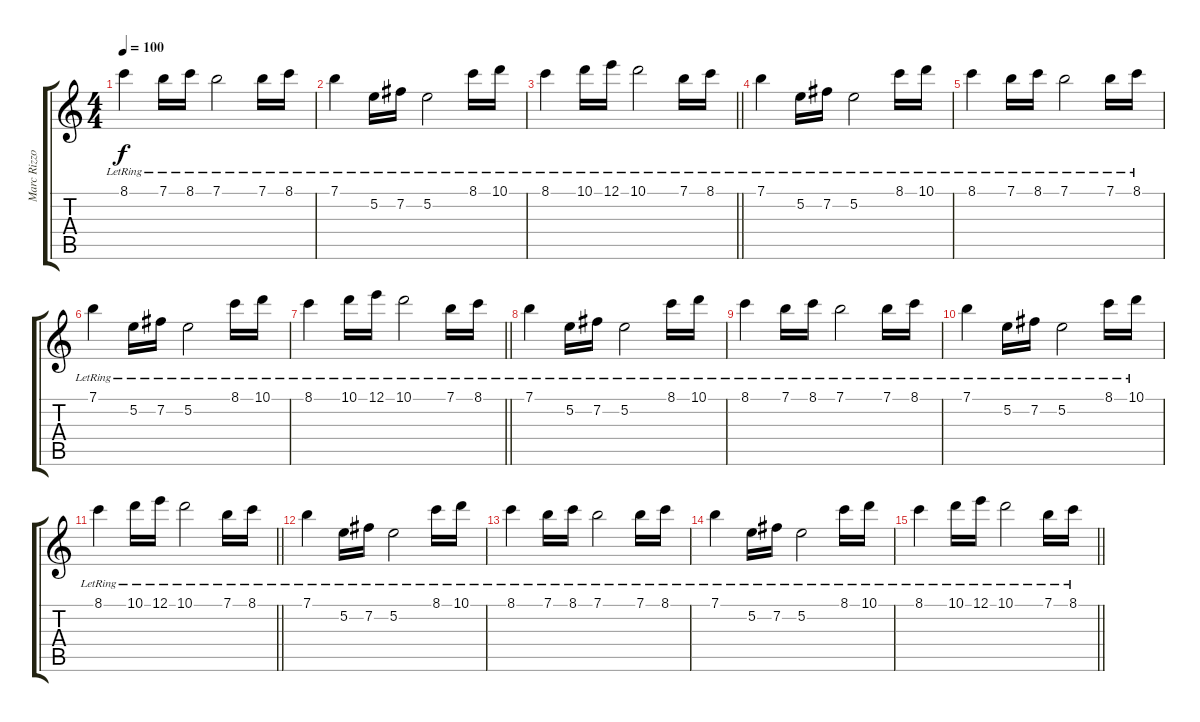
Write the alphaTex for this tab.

\track ("Marc Rizzo" "Marc Rizzo") {instrument distortionguitar}
\staff {score tabs}
\tuning (E4 B3 G3 D3 A2 E2) {hide}
\ts (4 4)
\tempo 100
\clef g2
\ks c
8.1{lr}.4{dy f} 7.1{lr}.16 8.1{lr}.16 7.1{lr}.2 7.1{lr}.16 8.1{lr}.16 |
7.1{lr}.4 5.2{lr}.16 7.2{lr}.16 5.2{lr}.2 8.1{lr}.16 10.1{lr}.16 |
\barLineRight lightlight
8.1{lr}.4 10.1{lr}.16 12.1{lr}.16 10.1{lr}.2 7.1{lr}.16 8.1{lr}.16 |
\section ("" "")
7.1{lr}.4 5.2{lr}.16 7.2{lr}.16 5.2{lr}.2 8.1{lr}.16 10.1{lr}.16 |
8.1{lr}.4 7.1{lr}.16 8.1{lr}.16 7.1{lr}.2 7.1{lr}.16 8.1{lr}.16 |
7.1{lr}.4 5.2{lr}.16 7.2{lr}.16 5.2{lr}.2 8.1{lr}.16 10.1{lr}.16 |
\barLineRight lightlight
8.1{lr}.4 10.1{lr}.16 12.1{lr}.16 10.1{lr}.2 7.1{lr}.16 8.1{lr}.16 |
7.1{lr}.4 5.2{lr}.16 7.2{lr}.16 5.2{lr}.2 8.1{lr}.16 10.1{lr}.16 |
8.1{lr}.4 7.1{lr}.16 8.1{lr}.16 7.1{lr}.2 7.1{lr}.16 8.1{lr}.16 |
7.1{lr}.4 5.2{lr}.16 7.2{lr}.16 5.2{lr}.2 8.1{lr}.16 10.1{lr}.16 |
\barLineRight lightlight
8.1{lr}.4 10.1{lr}.16 12.1{lr}.16 10.1{lr}.2 7.1{lr}.16 8.1{lr}.16 |
7.1{lr}.4 5.2{lr}.16 7.2{lr}.16 5.2{lr}.2 8.1{lr}.16 10.1{lr}.16 |
8.1{lr}.4 7.1{lr}.16 8.1{lr}.16 7.1{lr}.2 7.1{lr}.16 8.1{lr}.16 |
7.1{lr}.4 5.2{lr}.16 7.2{lr}.16 5.2{lr}.2 8.1{lr}.16 10.1{lr}.16 |
\barLineRight lightlight
8.1{lr}.4 10.1{lr}.16 12.1{lr}.16 10.1{lr}.2 7.1{lr}.16 8.1{lr}.16
